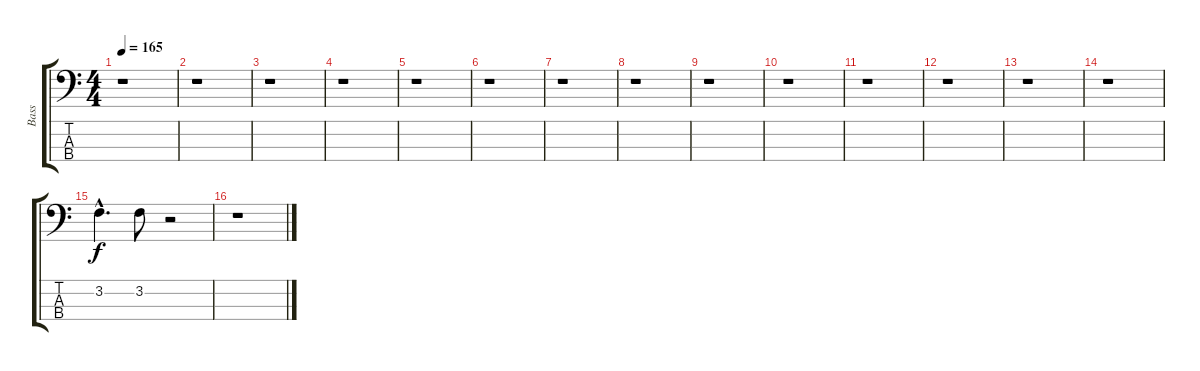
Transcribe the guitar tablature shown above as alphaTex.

\track ("Bass" "Bass") {instrument fretlessbass}
\staff {score tabs}
\tuning (G2 D2 A1 E1) {hide}
\ts (4 4)
\tempo 165
\clef f4
\ks c
r.1{dy f} |
r.1 |
r.1 |
r.1 |
r.1 |
r.1 |
r.1 |
r.1 |
r.1 |
r.1 |
r.1 |
r.1 |
r.1 |
r.1 |
3.2{hac}.4{d} 3.2.8 r.2 |
r.1
